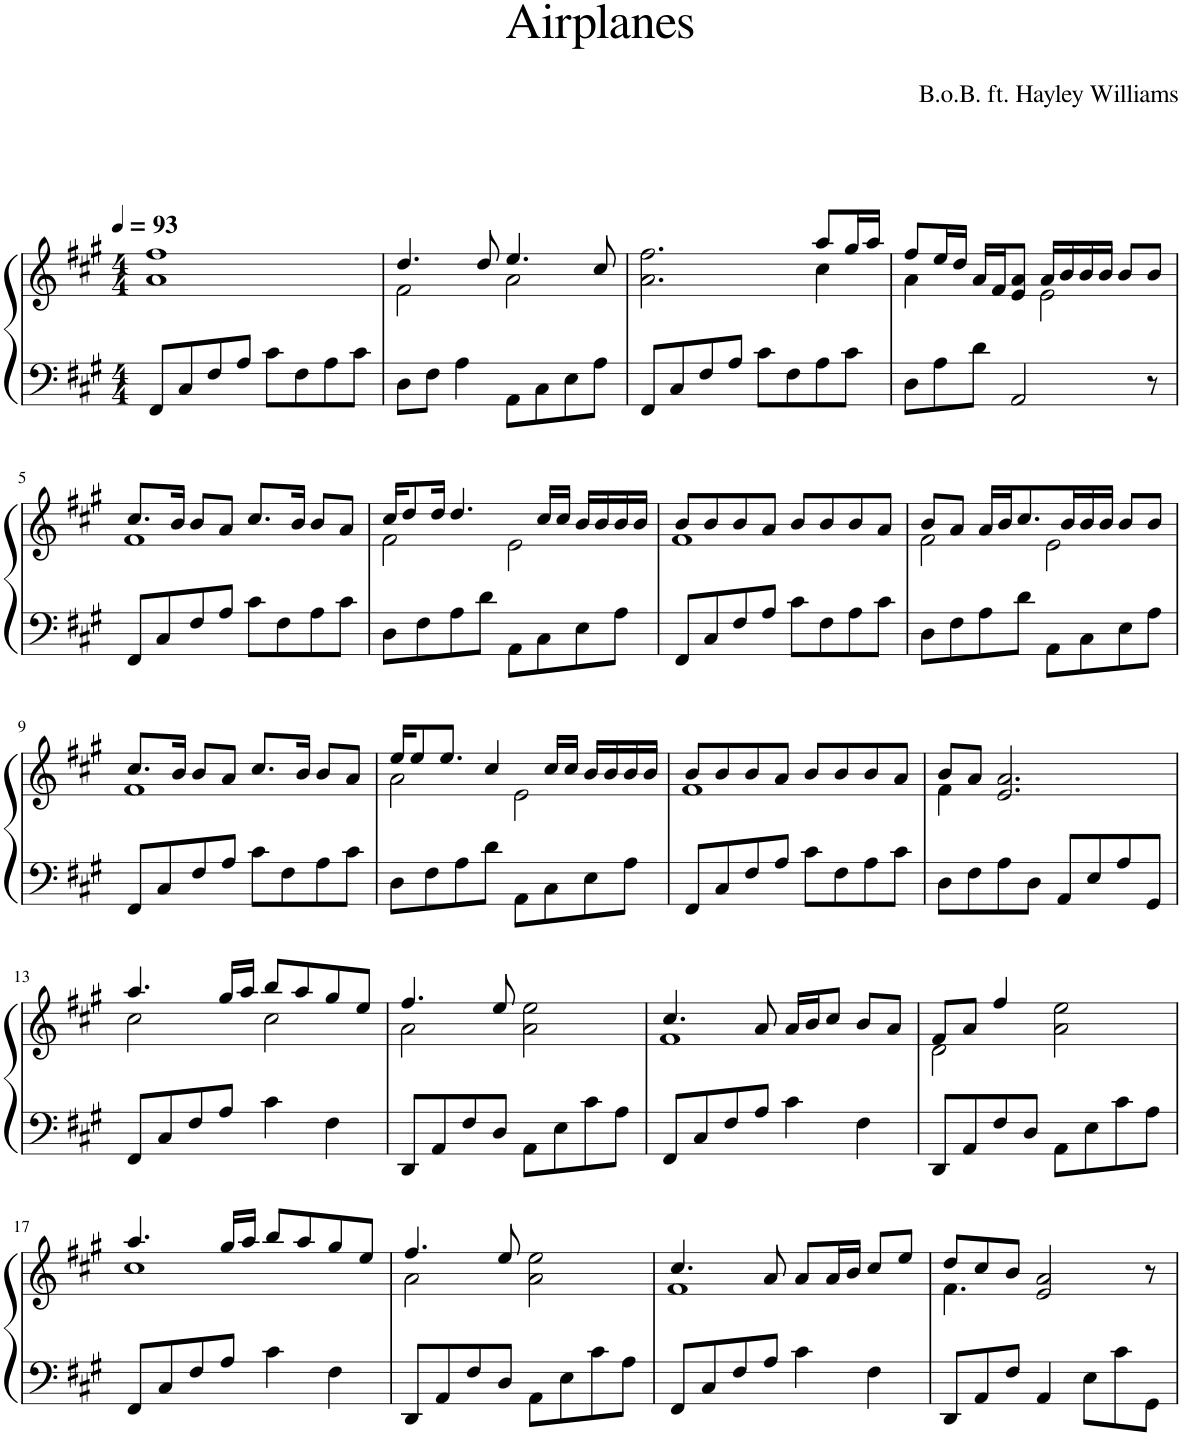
**kern	**kern
*part1	*part1
*staff2	*staff1
*I"Piano	*
*I'Pno.	*
*clefF4	*clefG2
*k[f#c#g#]	*k[f#c#g#]
*M4/4	*M4/4
*MM93	*MM93
=1	=1
8FF#/L	1a 1ff#
8C#/	.
8F#/	.
8A/J	.
8c#\L	.
8F#\	.
8A\	.
8c#\J	.
=2	=2
*	*^
8D\L	4.dd/	2f#\
8F#\J	.	.
4A\	.	.
.	8dd/	.
8AA\L	4.ee/	2a\
8C#\	.	.
8E\	.	.
8A\J	8cc#/	.
=3	=3	=3
8FF#/L	2.a\ 2.ff#\	2.ryy
8C#/	.	.
8F#/	.	.
8A/J	.	.
8c#\L	.	.
8F#\	.	.
8A\	8aa/L	4cc#\
8c#\J	16gg#/L	.
.	16aa/JJ	.
=4	=4	=4
8D\L	8ff#/L	4a\
8A\	16ee/L	.
.	16dd/JJ	.
8d\J	16a/LL	4ryy
.	16f#/J	.
2AA/	8e/ 8a/J	.
.	16a/LL	2e\
.	16b/	.
.	16b/	.
.	16b/JJ	.
.	8b/L	.
8r	8b/J	.
!!LO:LB:g=z	!!
=5	=5	=5
8FF#/L	8.cc#/L	1f#
8C#/	.	.
.	16b/Jk	.
8F#/	8b/L	.
8A/J	8a/J	.
8c#\L	8.cc#/L	.
8F#\	.	.
.	16b/Jk	.
8A\	8b/L	.
8c#\J	8a/J	.
=6	=6	=6
8D\L	16cc#/KL	2f#\
.	8dd/	.
8F#\	.	.
.	16dd/Jk	.
8A\	4.dd/	.
8d\J	.	.
8AA\L	.	2e\
8C#\	16cc#/LL	.
.	16cc#/JJ	.
8E\	16b/LL	.
.	16b/	.
8A\J	16b/	.
.	16b/JJ	.
=7	=7	=7
8FF#/L	8b/L	1f#
8C#/	8b/	.
8F#/	8b/	.
8A/J	8a/J	.
8c#\L	8b/L	.
8F#\	8b/	.
8A\	8b/	.
8c#\J	8a/J	.
=8	=8	=8
8D\L	8b/L	2f#\
8F#\	8a/J	.
8A\	16a/LL	.
.	16b/J	.
8d\J	8.cc#/	.
8AA\L	.	2e\
.	16b/L	.
8C#\	16b/	.
.	16b/JJ	.
8E\	8b/L	.
8A\J	8b/J	.
!!LO:LB:g=z	!!
=9	=9	=9
8FF#/L	8.cc#/L	1f#
8C#/	.	.
.	16b/Jk	.
8F#/	8b/L	.
8A/J	8a/J	.
8c#\L	8.cc#/L	.
8F#\	.	.
.	16b/Jk	.
8A\	8b/L	.
8c#\J	8a/J	.
=10	=10	=10
8D\L	16ee/KL	2a\
.	8ee/	.
8F#\	.	.
.	8.ee/J	.
8A\	.	.
8d\J	4cc#/	.
8AA\L	.	2e\
8C#\	16cc#/LL	.
.	16cc#/JJ	.
8E\	16b/LL	.
.	16b/	.
8A\J	16b/	.
.	16b/JJ	.
=11	=11	=11
8FF#/L	8b/L	1f#
8C#/	8b/	.
8F#/	8b/	.
8A/J	8a/J	.
8c#\L	8b/L	.
8F#\	8b/	.
8A\	8b/	.
8c#\J	8a/J	.
=12	=12	=12
8D\L	8b/L	4f#\
8F#\	8a/J	.
8A\	2.e/ 2.a/	2.ryy
8D\J	.	.
8AA/L	.	.
8E/	.	.
8A/	.	.
8GG#/J	.	.
!!LO:LB:g=z	!!
=13	=13	=13
8FF#/L	4.aa/	2cc#\
8C#/	.	.
8F#/	.	.
8A/J	16gg#/LL	.
.	16aa/JJ	.
4c#\	8bb/L	2cc#\
.	8aa/	.
4F#\	8gg#/	.
.	8ee/J	.
=14	=14	=14
8DD/L	4.ff#/	2a\
8AA/	.	.
8F#/	.	.
8D/J	8ee/	.
8AA\L	2a\ 2ee\	2ryy
8E\	.	.
8c#\	.	.
8A\J	.	.
=15	=15	=15
8FF#/L	4.cc#/	1f#
8C#/	.	.
8F#/	.	.
8A/J	8a/	.
4c#\	16a/LL	.
.	16b/J	.
.	8cc#/J	.
4F#\	8b/L	.
.	8a/J	.
=16	=16	=16
8DD/L	8f#/L	2d\
8AA/	8a/J	.
8F#/	4ff#/	.
8D/J	.	.
8AA\L	2a\ 2ee\	2ryy
8E\	.	.
8c#\	.	.
8A\J	.	.
!!LO:LB:g=z	!!
=17	=17	=17
8FF#/L	4.aa/	1cc#
8C#/	.	.
8F#/	.	.
8A/J	16gg#/LL	.
.	16aa/JJ	.
4c#\	8bb/L	.
.	8aa/	.
4F#\	8gg#/	.
.	8ee/J	.
=18	=18	=18
8DD/L	4.ff#/	2a\
8AA/	.	.
8F#/	.	.
8D/J	8ee/	.
8AA\L	2a\ 2ee\	2ryy
8E\	.	.
8c#\	.	.
8A\J	.	.
=19	=19	=19
8FF#/L	4.cc#/	1f#
8C#/	.	.
8F#/	.	.
8A/J	8a/	.
4c#\	8a/L	.
.	16a/L	.
.	16b/JJ	.
4F#\	8cc#/L	.
.	8ee/J	.
=20	=20	=20
8DD/L	8dd/L	4.f#\
8AA/	8cc#/	.
8F#/J	8b/J	.
4AA/	2e/ 2a/	2ryy
8E\L	.	.
8c#\	.	.
8GG#\J	8r	8ryy
*	*v	*v
=	=
*-	*-
